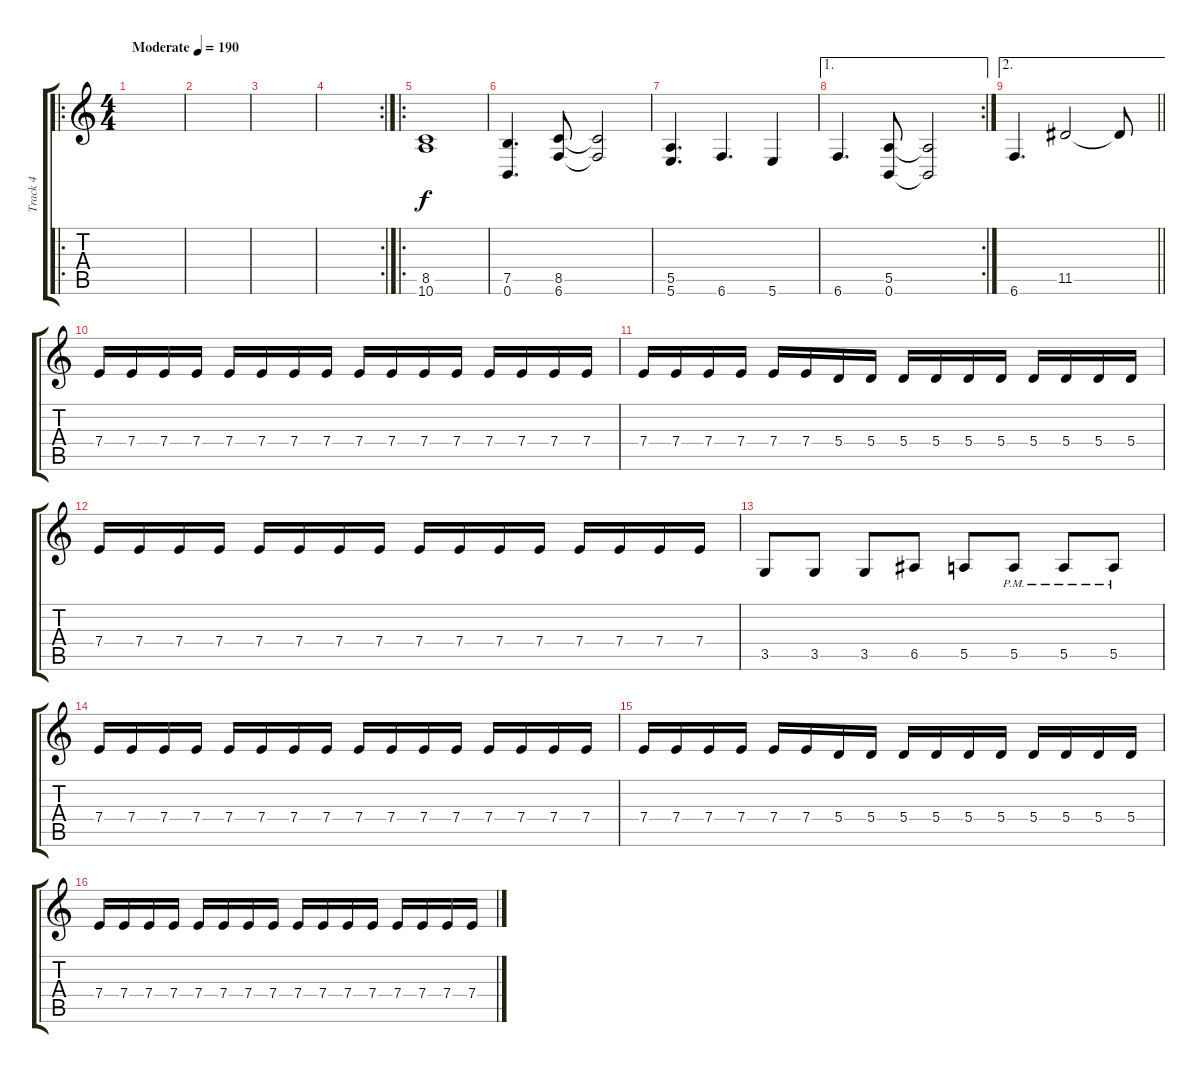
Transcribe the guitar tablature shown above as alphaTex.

\track ("Track 4" "Track 4") {instrument distortionguitar}
\staff {score tabs}
\tuning (B3 Gb3 D3 A2 E2 B1) {hide}
\ro
\ts (4 4)
\tempo (190 "Moderate")
\clef g2
\ks c
|
|
|
\rc 2
|
\ro
(8.5 10.6).1 |
(7.5 0.6).4{d} (8.5 6.6).8 (8.5{t} 6.6{t}).2 |
(5.5 5.6).4{d} 6.6.4{d} 5.6.4 |
\ae 1
\rc 2
6.6.4{d} (5.5 0.6).8 (5.5{t} 0.6{t}).2 |
\ae 2
\barLineRight lightlight
6.6.4{d} 11.5.2 11.5{t}.8 |
7.4.16 7.4.16 7.4.16 7.4.16 7.4.16 7.4.16 7.4.16 7.4.16 7.4.16 7.4.16 7.4.16 7.4.16 7.4.16 7.4.16 7.4.16 7.4.16 |
7.4.16 7.4.16 7.4.16 7.4.16 7.4.16 7.4.16 5.4.16 5.4.16 5.4.16 5.4.16 5.4.16 5.4.16 5.4.16 5.4.16 5.4.16 5.4.16 |
7.4.16 7.4.16 7.4.16 7.4.16 7.4.16 7.4.16 7.4.16 7.4.16 7.4.16 7.4.16 7.4.16 7.4.16 7.4.16 7.4.16 7.4.16 7.4.16 |
3.5.8 3.5.8 3.5.8 6.5.8 5.5.8 5.5{pm}.8 5.5{pm}.8 5.5{pm}.8 |
7.4.16 7.4.16 7.4.16 7.4.16 7.4.16 7.4.16 7.4.16 7.4.16 7.4.16 7.4.16 7.4.16 7.4.16 7.4.16 7.4.16 7.4.16 7.4.16 |
7.4.16 7.4.16 7.4.16 7.4.16 7.4.16 7.4.16 5.4.16 5.4.16 5.4.16 5.4.16 5.4.16 5.4.16 5.4.16 5.4.16 5.4.16 5.4.16 |
7.4.16 7.4.16 7.4.16 7.4.16 7.4.16 7.4.16 7.4.16 7.4.16 7.4.16 7.4.16 7.4.16 7.4.16 7.4.16 7.4.16 7.4.16 7.4.16
